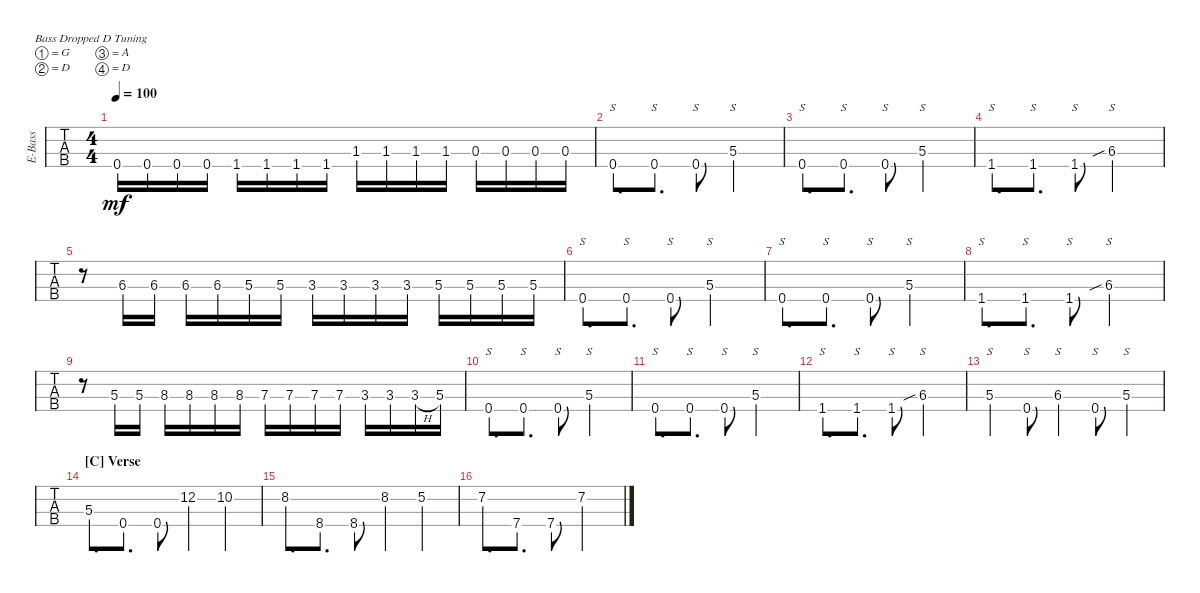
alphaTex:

\defaultSystemsLayout 4
\bracketExtendMode groupsimilarinstruments
\multiBarRest
\otherSystemsTrackNameOrientation horizontal
\track ("Cole Train" "E-Bass") {instrument electricbassfinger}
\staff {tabs}
\tuning (G2 D2 A1 D1)
\ts (4 4)
\tempo 100
\clef f4
\ks c
0.4.16{dy mf} 0.4.16 0.4.16 0.4.16 1.4{acc #}.16 1.4{acc #}.16 1.4{acc #}.16 1.4{acc #}.16 1.3{acc #}.16 1.3{acc #}.16 1.3{acc #}.16 1.3{acc #}.16 0.3.16 0.3.16 0.3.16 0.3.16 |
0.4.8{s d} 0.4.8{s d} 0.4.8{s} 5.3.2{s} |
0.4.8{s d} 0.4.8{s d} 0.4.8{s} 5.3.2{s} |
1.4{acc #}.8{s d} 1.4{acc #}.8{s d} 1.4{acc #}.8{s} 6.3{sib acc #}.2{s} |
r.8 6.3{acc #}.16 6.3{acc #}.16 6.3{acc #}.16 6.3{acc #}.16 5.3.16 5.3.16 3.3.16 3.3.16 3.3.16 3.3.16 5.3.16 5.3.16 5.3.16 5.3.16 |
0.4.8{s d} 0.4.8{s d} 0.4.8{s} 5.3.2{s} |
0.4.8{s d} 0.4.8{s d} 0.4.8{s} 5.3.2{s} |
1.4{acc #}.8{s d} 1.4{acc #}.8{s d} 1.4{acc #}.8{s} 6.3{sib acc #}.2{s} |
r.8 5.3.16 5.3.16 8.3.16 8.3.16 8.3.16 8.3.16 7.3.16 7.3.16 7.3.16 7.3.16 3.3.16 3.3.16 3.3{h}.16 5.3.16 |
0.4.8{s d} 0.4.8{s d} 0.4.8{s} 5.3.2{s} |
0.4.8{s d} 0.4.8{s d} 0.4.8{s} 5.3.2{s} |
1.4{acc #}.8{s d} 1.4{acc #}.8{s d} 1.4{acc #}.8{s} 6.3{sib acc #}.2{s} |
5.3.4{s} 0.4.8{s} 6.3{acc #}.4{s} 0.4.8{s} 5.3.4{s} |
\section ("C" "Verse")
5.3.8{d} 0.4.8{d} 0.4.8 12.2.4 10.2.4 |
8.2{acc #}.8{d} 8.4{acc #}.8{d} 8.4{acc #}.8 8.2{acc #}.4 5.2.4 |
7.2.8{d} 7.4.8{d} 7.4.8 7.2.2
